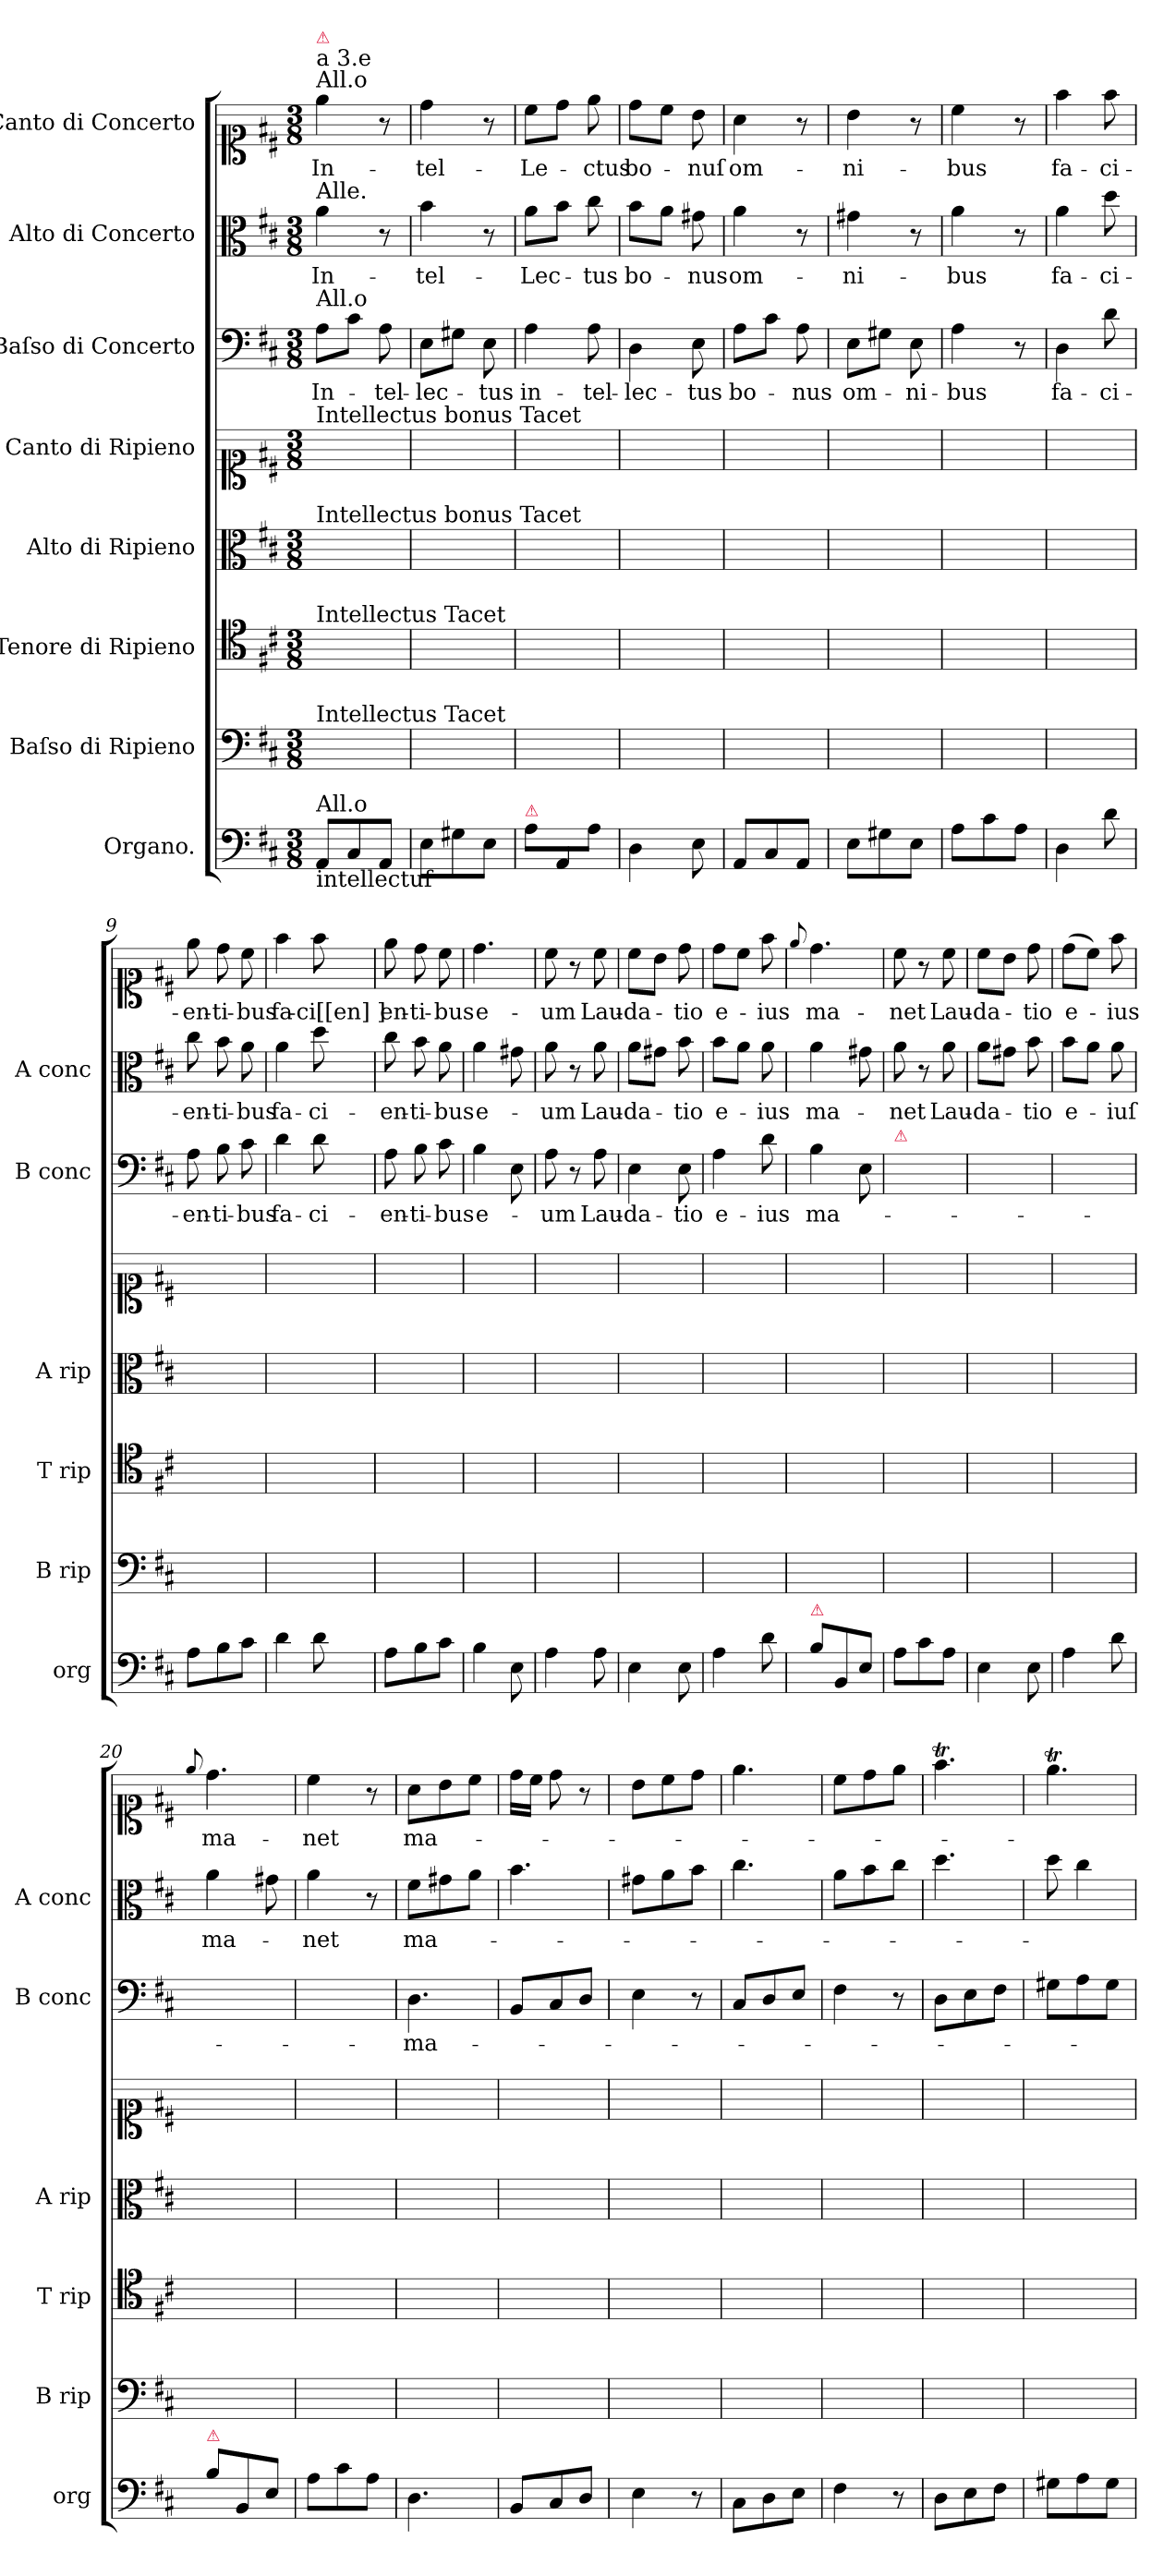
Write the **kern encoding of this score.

**kern	**kern	**kern	**kern	**kern	**kern	**text	**kern	**text	**kern	**text
*part8	*part7	*part6	*part5	*part4	*part3	*part3	*part2	*part2	*part1	*part1
*staff8	*staff7	*staff6	*staff5	*staff4	*staff3	*staff3	*staff2	*staff2	*staff1	*staff1
*I"Organo.	*I"Baſso di Ripieno	*I"Tenore di Ripieno	*I"Alto di Ripieno	*I"Canto di Ripieno	*I"Baſso di Concerto	*	*I"Alto di Concerto	*	*I"Canto di Concerto	*
*I'org	*I'B rip	*I'T rip	*I'A rip	*	*I'B conc	*	*I'A conc	*	*	*
*clefF4	*clefF4	*clefC4	*clefC3	*clefC1	*clefF4	*	*clefC3	*	*clefC1	*
*k[f#c#]	*k[f#c#]	*k[f#c#]	*k[f#c#]	*k[f#c#]	*k[f#c#]	*	*k[f#c#]	*	*k[f#c#]	*
*M3/8	*M3/8	*M3/8	*M3/8	*M3/8	*M3/8	*	*M3/8	*	*M3/8	*
=1	=1	=1	=1	=1	=1	=1	=1	=1	=1	=1
!	!	!	!	!	!	!	!	!	!LO:TX:a:t=a 3.e\nAll.o	!
!	!	!	!	!	!	!	!	!	!LO:TX:a:color=crimson:t=⚠	!
!	!	!	!	!	!	!	!LO:TX:a:t=Alle.	!	!	!
!	!	!	!	!	!LO:TX:a:t=All.o	!	!	!	!	!
!	!	!	!	!LO:TX:a:t=Intellectus bonus Tacet	!	!	!	!	!	!
!	!	!	!LO:TX:a:t=Intellectus bonus Tacet	!	!	!	!	!	!	!
!	!	!LO:TX:a:t=Intellectus Tacet	!	!	!	!	!	!	!	!
!	!LO:TX:a:t=Intellectus Tacet	!	!	!	!	!	!	!	!	!
!LO:TX:a:t=All.o	!	!	!	!	!	!	!	!	!	!
!LO:TX:b:t=intellectuſ	!	!	!	!	!	!	!	!	!	!
8AA/L	4.ryy	4.ryy	4.ryy	4.ryy	8A\L	In-	4a\	In-	4ee\	In-
8C#/	.	.	.	.	8c#\J	.	.	.	.	.
8AA/J	.	.	.	.	8A\	-tel-	8r	.	8r	.
=2	=2	=2	=2	=2	=2	=2	=2	=2	=2	=2
8E\L	4.ryy	4.ryy	4.ryy	4.ryy	8E\L	-lec-	4b\	-tel-	4dd\	-tel-
8G#X\	.	.	.	.	8G#X\J	.	.	.	.	.
8E\J	.	.	.	.	8E\	-tus	8r	.	8r	.
=3	=3	=3	=3	=3	=3	=3	=3	=3	=3	=3
!LO:TX:a:color=crimson:t=⚠	!	!	!	!	!	!	!	!	!	!
8A\L	4.ryy	4.ryy	4.ryy	4.ryy	4A\	in-	8a\L	-Lec-	8cc#\L	-Le-
8AA/	.	.	.	.	.	.	8b\J	.	8dd\J	.
8A\J	.	.	.	.	8A\	-tel-	8cc#\	-tus	8ee\	-ctus
=4	=4	=4	=4	=4	=4	=4	=4	=4	=4	=4
4D\	4.ryy	4.ryy	4.ryy	4.ryy	4D\	-lec-	8b\L	bo-	8dd\L	bo-
.	.	.	.	.	.	.	8a\J	.	8cc#\J	.
8E\	.	.	.	.	8E\	-tus	8g#X\	-nus	8b\	-nuſ
=5	=5	=5	=5	=5	=5	=5	=5	=5	=5	=5
8AA/L	4.ryy	4.ryy	4.ryy	4.ryy	8A\L	bo-	4a\	om-	4a\	om-
8C#/	.	.	.	.	8c#\J	.	.	.	.	.
8AA/J	.	.	.	.	8A\	-nus	8r	.	8r	.
=6	=6	=6	=6	=6	=6	=6	=6	=6	=6	=6
8E\L	4.ryy	4.ryy	4.ryy	4.ryy	8E\L	om-	4g#X\	-ni-	4b\	-ni-
8G#X\	.	.	.	.	8G#X\J	.	.	.	.	.
8E\J	.	.	.	.	8E\	-ni-	8r	.	8r	.
=7	=7	=7	=7	=7	=7	=7	=7	=7	=7	=7
8A\L	4.ryy	4.ryy	4.ryy	4.ryy	4A\	-bus	4a\	-bus	4cc#\	-bus
8c#\	.	.	.	.	.	.	.	.	.	.
8A\J	.	.	.	.	8r	.	8r	.	8r	.
=8	=8	=8	=8	=8	=8	=8	=8	=8	=8	=8
4D\	4.ryy	4.ryy	4.ryy	4.ryy	4D\	fa-	4a\	fa-	4ff#\	fa-
8d\	.	.	.	.	8d\	-ci-	8dd\	-ci-	8ff#\	-ci-
=9	=9	=9	=9	=9	=9	=9	=9	=9	=9	=9
8A\L	4.ryy	4.ryy	4.ryy	4.ryy	8A\	-en-	8cc#\	-en-	8ee\	-en-
8B\	.	.	.	.	8B\	-ti-	8b\	-ti-	8dd\	-ti-
8c#\J	.	.	.	.	8c#\	-bus	8a\	-bus	8cc#\	-bus
=10	=10	=10	=10	=10	=10	=10	=10	=10	=10	=10
4d\	4.ryy	4.ryy	4.ryy	4.ryy	4d\	fa-	4a\	fa-	4ff#\	fa-
8d\	.	.	.	.	8d\	-ci-	8dd\	-ci-	8ff#\	-ci[[en]]-
=11	=11	=11	=11	=11	=11	=11	=11	=11	=11	=11
8A\L	4.ryy	4.ryy	4.ryy	4.ryy	8A\	-en-	8cc#\	-en-	8ee\	-en-
8B\	.	.	.	.	8B\	-ti-	8b\	-ti-	8dd\	-ti-
8c#\J	.	.	.	.	8c#\	-bus	8a\	-bus	8cc#\	-bus
=12	=12	=12	=12	=12	=12	=12	=12	=12	=12	=12
4B\	4.ryy	4.ryy	4.ryy	4.ryy	4B\	e-	4a\	e-	4.dd\	e-
8E\	.	.	.	.	8E\	.	8g#X\	.	.	.
=13	=13	=13	=13	=13	=13	=13	=13	=13	=13	=13
4A\	4.ryy	4.ryy	4.ryy	4.ryy	8A\	-um	8a\	-um	8cc#\	-um
.	.	.	.	.	8r	.	8r	.	8r	.
8A\	.	.	.	.	8A\	Lau-	8a\	Lau-	8cc#\	Lau-
=14	=14	=14	=14	=14	=14	=14	=14	=14	=14	=14
4E\	4.ryy	4.ryy	4.ryy	4.ryy	4E\	-da-	8a\L	-da-	8cc#\L	-da-
.	.	.	.	.	.	.	8g#X\J	.	8b\J	.
8E\	.	.	.	.	8E\	-tio	8b\	-tio	8dd\	-tio
=15	=15	=15	=15	=15	=15	=15	=15	=15	=15	=15
4A\	4.ryy	4.ryy	4.ryy	4.ryy	4A\	e-	8b\L	e-	8dd\L	e-
.	.	.	.	.	.	.	8a\J	.	8cc#\J	.
8d\	.	.	.	.	8d\	-ius	8a\	-ius	8ff#\	-ius
=16	=16	=16	=16	=16	=16	=16	=16	=16	=16	=16
.	.	.	.	.	.	.	.	.	8qqee/	.
!LO:TX:a:color=crimson:t=⚠	!	!	!	!	!	!	!	!	!	!
8B\L	4.ryy	4.ryy	4.ryy	4.ryy	4B\	ma-	4a\	ma-	4.dd\	ma-
8BB/	.	.	.	.	.	.	.	.	.	.
8E/J	.	.	.	.	8E\	.	8g#X\	.	.	.
=17	=17	=17	=17	=17	=17	=17	=17	=17	=17	=17
!	!	!	!	!	!LO:TX:a:color=crimson:t=⚠	!	!	!	!	!
8A\L	4.ryy	4.ryy	4.ryy	4.ryy	8A\yy	-net	8a\	-net	8cc#\	-net
8c#\	.	.	.	.	8ryy	.	8r	.	8r	.
8A\J	.	.	.	.	8A\yy	Lau-	8a\	Lau-	8cc#\	Lau-
=18	=18	=18	=18	=18	=18	=18	=18	=18	=18	=18
4E\	4.ryy	4.ryy	4.ryy	4.ryy	4E\yy	-da-	8a\L	-da-	8cc#\L	-da-
.	.	.	.	.	.	.	8g#X\J	.	8b\J	.
8E\	.	.	.	.	8E\yy	-tio	8b\	-tio	8dd\	-tio
=19	=19	=19	=19	=19	=19	=19	=19	=19	=19	=19
4A\	4.ryy	4.ryy	4.ryy	4.ryy	4A\yy	e-	8b\L	e-	(8dd\L	e-
.	.	.	.	.	.	.	8a\J	.	8cc#\J)	.
8d\	.	.	.	.	8d\yy	-ius	8a\	-iuſ	8ff#\	-ius
=20	=20	=20	=20	=20	=20	=20	=20	=20	=20	=20
.	.	.	.	.	.	.	.	.	8qqee/	.
!LO:TX:a:color=crimson:t=⚠	!	!	!	!	!	!	!	!	!	!
8B\L	4.ryy	4.ryy	4.ryy	4.ryy	4B\yy	ma	4a\	ma-	4.dd\	ma-
8BB/	.	.	.	.	.	.	.	.	.	.
8E/J	.	.	.	.	8E\yy	.	8g#X\	.	.	.
=21	=21	=21	=21	=21	=21	=21	=21	=21	=21	=21
8A\L	4.ryy	4.ryy	4.ryy	4.ryy	8A\Lyy	ma-	4a\	-net	4cc#\	-net
8c#\	.	.	.	.	8c#\Jyy	.	.	.	.	.
8A\J	.	.	.	.	8A\yy	-net	8r	.	8r	.
=22	=22	=22	=22	=22	=22	=22	=22	=22	=22	=22
4.D\	4.ryy	4.ryy	4.ryy	4.ryy	4.D\	ma-	8f#\L	ma-	8a\L	ma-
.	.	.	.	.	.	.	8g#X\	.	8b\	.
.	.	.	.	.	.	.	8a\J	.	8cc#\J	.
=23	=23	=23	=23	=23	=23	=23	=23	=23	=23	=23
8BB/L	4.ryy	4.ryy	4.ryy	4.ryy	8BB/L	.	4.b\	.	16dd\LL	.
.	.	.	.	.	.	.	.	.	16cc#\JJ	.
8C#/	.	.	.	.	8C#/	.	.	.	8dd\	.
8D/J	.	.	.	.	8D/J	.	.	.	8r	.
=24	=24	=24	=24	=24	=24	=24	=24	=24	=24	=24
4E\	4.ryy	4.ryy	4.ryy	4.ryy	4E\	.	8g#X\L	.	8b\L	.
.	.	.	.	.	.	.	8a\	.	8cc#\	.
8r	.	.	.	.	8r	.	8b\J	.	8dd\J	.
=25	=25	=25	=25	=25	=25	=25	=25	=25	=25	=25
8C#\L	4.ryy	4.ryy	4.ryy	4.ryy	8C#/L	.	4.cc#\	.	4.ee\	.
8D\	.	.	.	.	8D/	.	.	.	.	.
8E\J	.	.	.	.	8E/J	.	.	.	.	.
=26	=26	=26	=26	=26	=26	=26	=26	=26	=26	=26
4F#\	4.ryy	4.ryy	4.ryy	4.ryy	4F#\	.	8a\L	.	8cc#\L	.
.	.	.	.	.	.	.	8b\	.	8dd\	.
8r	.	.	.	.	8r	.	8cc#\J	.	8ee\J	.
=27	=27	=27	=27	=27	=27	=27	=27	=27	=27	=27
8D\L	4.ryy	4.ryy	4.ryy	4.ryy	8D\L	.	4.dd\	.	4.ff#t\	.
8E\	.	.	.	.	8E\	.	.	.	.	.
8F#\J	.	.	.	.	8F#\J	.	.	.	.	.
=28	=28	=28	=28	=28	=28	=28	=28	=28	=28	=28
8G#X\L	4.ryy	4.ryy	4.ryy	4.ryy	8G#X\L	.	8dd\	.	4.eeT\	.
8A\	.	.	.	.	8A\	.	4cc#\	.	.	.
8G#\J	.	.	.	.	8G#\J	.	.	.	.	.
=	=	=	=	=	=	=	=	=	=	=
*-	*-	*-	*-	*-	*-	*-	*-	*-	*-	*-
